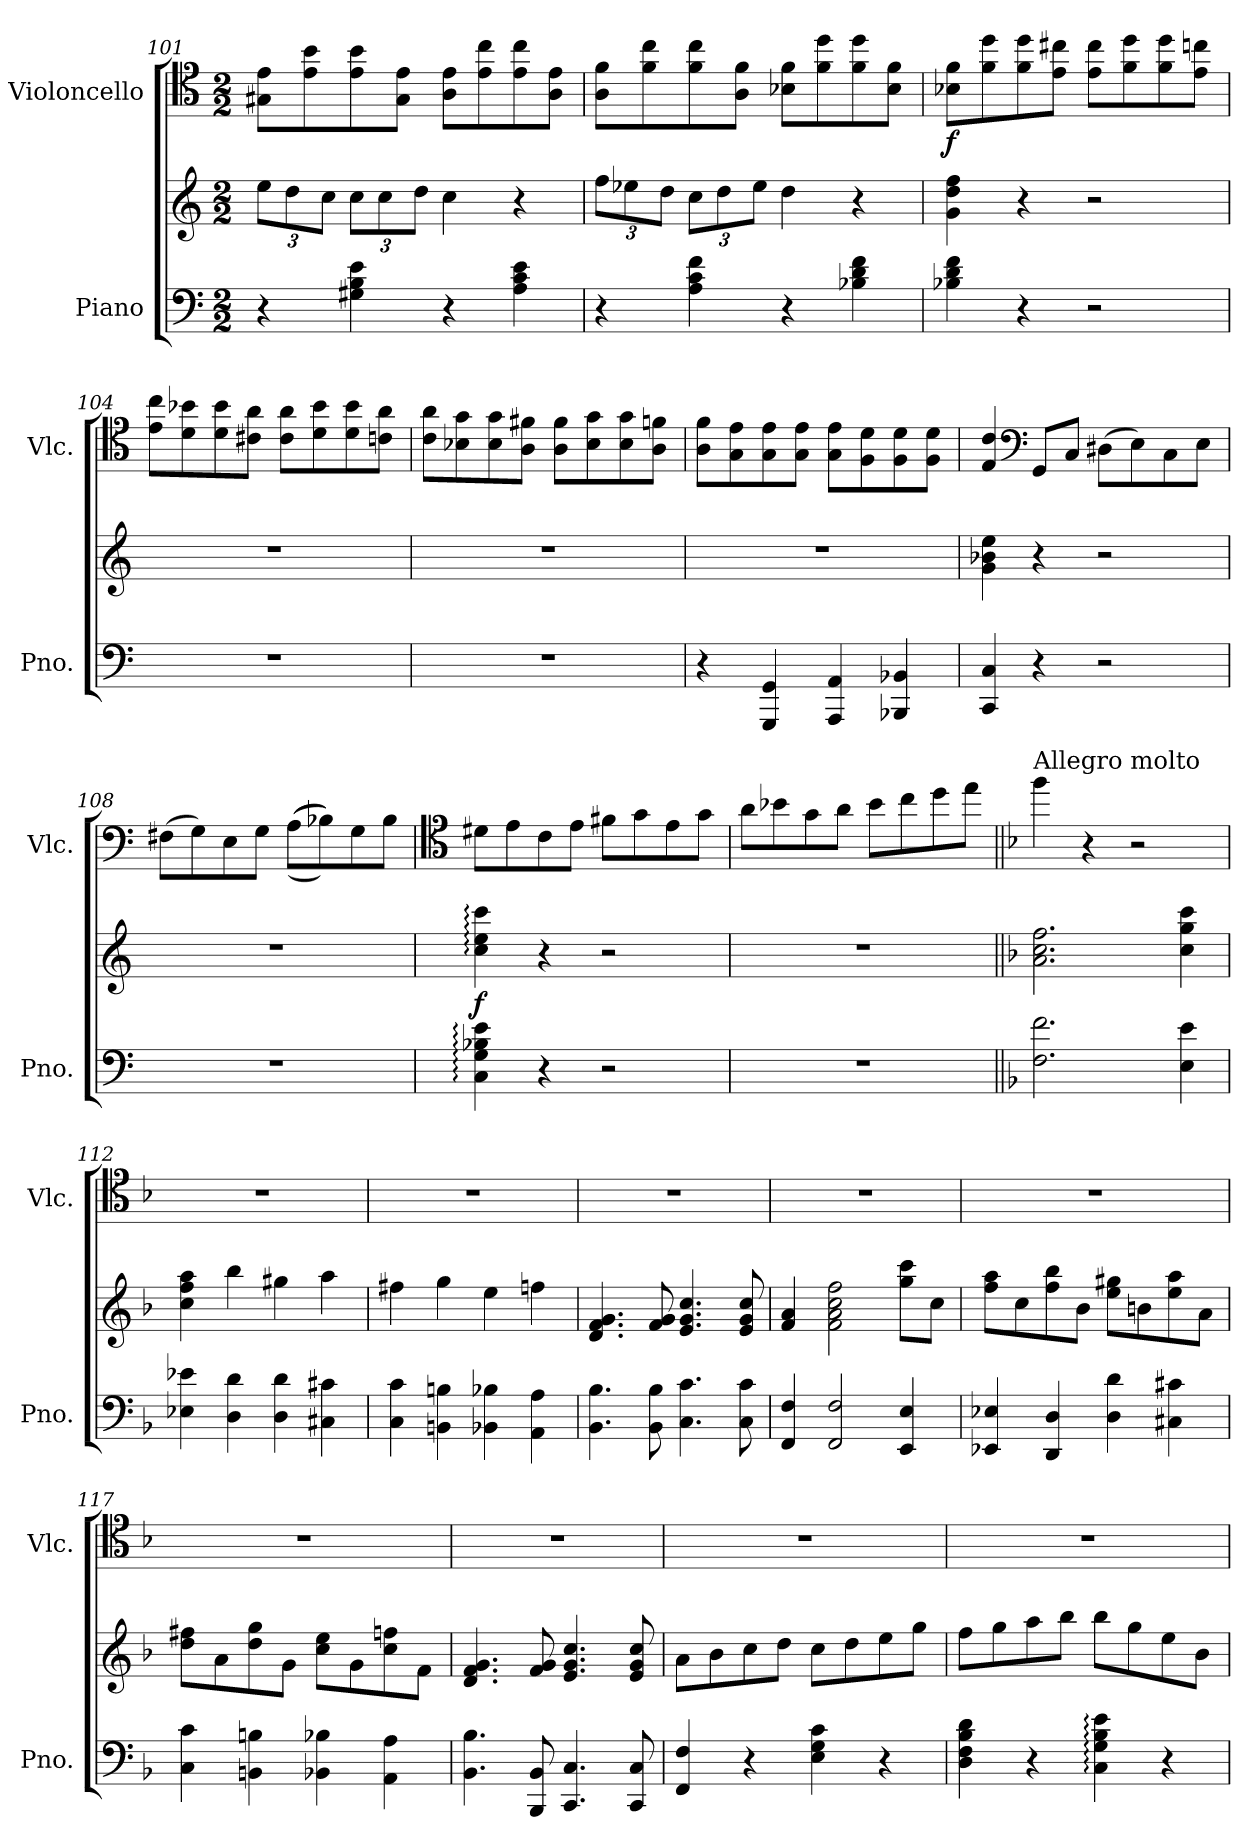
**kern	**kern	**dynam	**kern	**dynam
*part2	*part2	*part2	*part1	*part1
*staff3	*staff2	*staff2/3	*staff1	*staff1
*I"Piano	*	*	*I"Violoncello	*
*I'Pno.	*	*	*I'Vlc.	*
*clefF4	*clefG2	*	*clefC4	*
*k[]	*k[]	*	*k[]	*
*M2/2	*M2/2	*	*M2/2	*
*	*Xbrackettup	*	*	*
=101	=101	=101	=101	=101
4r	12ee\L	.	8G#X\ 8e\L	.
.	12dd\	.	.	.
.	.	.	8e\ 8b\	.
.	12cc\J	.	.	.
4G#X\ 4B\ 4e\	12cc\L	.	8e\ 8b\	.
.	12cc\	.	.	.
.	.	.	8G#\ 8e\J	.
.	12dd\J	.	.	.
4r	4cc\	.	8A\ 8e\L	.
.	.	.	8e\ 8cc\	.
4A\ 4c\ 4e\	4r	.	8e\ 8cc\	.
.	.	.	8A\ 8e\J	.
!!LO:LB:g=z
=102	=102	=102	=102	=102
4r	12ff\L	.	8A\ 8f\L	.
.	12ee-X\	.	.	.
.	.	.	8f\ 8cc\	.
.	12dd\J	.	.	.
4A\ 4c\ 4f\	12cc\L	.	8f\ 8cc\	.
.	12dd\	.	.	.
.	.	.	8A\ 8f\J	.
.	12ee-\J	.	.	.
4r	4dd\	.	8B-X\ 8f\L	.
.	.	.	8f\ 8dd\	.
4B-X\ 4d\ 4f\	4r	.	8f\ 8dd\	.
.	.	.	8B-\ 8f\J	.
=103	=103	=103	=103	=103
!	!	!	!	!LO:DY:b
4B-X\ 4d\ 4f\	4g\ 4dd\ 4ff\	.	8B-X\ 8f\L	f
.	.	.	8f\ 8dd\	.
4r	4r	.	8f\ 8dd\	.
.	.	.	8e\ 8cc#X\J	.
2r	2r	.	8e\ 8cc#\L	.
.	.	.	8f\ 8dd\	.
.	.	.	8f\ 8dd\	.
.	.	.	8e\ 8ccn\J	.
=104	=104	=104	=104	=104
1r	1r	.	8e\ 8cc\L	.
.	.	.	8d\ 8b-X\	.
.	.	.	8d\ 8b-\	.
.	.	.	8c#X\ 8a\J	.
.	.	.	8c#\ 8a\L	.
.	.	.	8d\ 8b-\	.
.	.	.	8d\ 8b-\	.
.	.	.	8cn\ 8a\J	.
=105	=105	=105	=105	=105
1r	1r	.	8c\ 8a\L	.
.	.	.	8B-X\ 8g\	.
.	.	.	8B-\ 8g\	.
.	.	.	8A\ 8f#X\J	.
.	.	.	8A\ 8f#\L	.
.	.	.	8B-\ 8g\	.
.	.	.	8B-\ 8g\	.
.	.	.	8A\ 8fn\J	.
!!LO:PB:g=z
=106	=106	=106	=106	=106
4r	1r	.	8A\ 8f\L	.
.	.	.	8G\ 8e\	.
4GGG/ 4GG/	.	.	8G\ 8e\	.
.	.	.	8G\ 8e\J	.
4AAA/ 4AA/	.	.	8G\ 8e\L	.
.	.	.	8F\ 8d\	.
4BBB-X/ 4BB-X/	.	.	8F\ 8d\	.
.	.	.	8F\ 8d\J	.
=107	=107	=107	=107	=107
4CC/ 4C/	4g\ 4b-X\ 4ee\	.	4E/ 4c/	.
*	*	*	*clefF4	*
4r	4r	.	8GG/L	.
.	.	.	8C/J	.
2r	2r	.	(>8D#X\L	.
.	.	.	8E\)	.
.	.	.	8C\	.
.	.	.	8E\J	.
=108	=108	=108	=108	=108
1r	1r	.	(>8F#X\L	.
.	.	.	8G\)	.
.	.	.	8E\	.
.	.	.	8G\J	.
.	.	.	(>(>(>8A\L	.
.	.	.	8B-X\)))	.
.	.	.	8G\	.
.	.	.	8B-\J	.
=109	=109	=109	=109	=109
*	*	*	*clefC4	*
!	!	!LO:DY:b	!	!
4C\: 4G\: 4B-X\: 4e\:	4cc\: 4ee\: 4ccc\:	f	8d#X\L	.
.	.	.	8e\	.
4r	4r	.	8c\	.
.	.	.	8e\J	.
2r	2r	.	8f#X\L	.
.	.	.	8g\	.
.	.	.	8e\	.
.	.	.	8g\J	.
=110	=110	=110	=110	=110
1r	1r	.	8a\L	.
.	.	.	8b-X\	.
.	.	.	8g\	.
.	.	.	8a\J	.
.	.	.	8b-\L	.
.	.	.	8cc\	.
.	.	.	8dd\	.
.	.	.	8ee\J	.
!!LO:LB:g=z
=111||	=111||	=111||	=111||	=111||
*k[b-]	*k[b-]	*	*k[b-]	*
*	*	*	*MM140	*
!	!	!	!LO:TX:a:t=Allegro molto	!
2.F\ 2.f\	2.a\ 2.cc\ 2.ff\	.	4ff\	.
.	.	.	4r	.
.	.	.	2r	.
4E\ 4e\	4cc\ 4gg\ 4ccc\	.	.	.
=112	=112	=112	=112	=112
4E-X\ 4e-X\	4cc\ 4ff\ 4aa\	.	1r	.
4D\ 4d\	4bb-\	.	.	.
4D\ 4d\	4gg#X\	.	.	.
4C#X\ 4c#X\	4aa\	.	.	.
=113	=113	=113	=113	=113
4C\ 4c\	4ff#X\	.	1r	.
4BBn\ 4Bn\	4gg\	.	.	.
4BB-X\ 4B-X\	4ee\	.	.	.
4AA\ 4A\	4ffn\	.	.	.
=114	=114	=114	=114	=114
4.BB-\ 4.B-\	4.d/ 4.f/ 4.g/	.	1r	.
8BB-\ 8B-\	8f/ 8g/	.	.	.
4.C\ 4.c\	4.e/ 4.g/ 4.cc/	.	.	.
8C\ 8c\	8e/ 8g/ 8cc/	.	.	.
=115	=115	=115	=115	=115
4FF/ 4F/	4f/ 4a/	.	1r	.
2FF/ 2F/	2f\ 2a\ 2cc\ 2ff\	.	.	.
4EE/ 4E/	8gg\ 8ccc\L	.	.	.
.	8cc\J	.	.	.
=116	=116	=116	=116	=116
4EE-X/ 4E-X/	8ff\ 8aa\L	.	1r	.
.	8cc\	.	.	.
4DD/ 4D/	8ff\ 8bb-\	.	.	.
.	8b-\J	.	.	.
4D\ 4d\	8ee\ 8gg#X\L	.	.	.
.	8bn\	.	.	.
4C#X\ 4c#X\	8ee\ 8aa\	.	.	.
.	8a\J	.	.	.
=117	=117	=117	=117	=117
4C\ 4c\	8dd\ 8ff#X\L	.	1r	.
.	8a\	.	.	.
4BBn\ 4Bn\	8dd\ 8gg\	.	.	.
.	8g\J	.	.	.
4BB-X\ 4B-X\	8cc\ 8ee\L	.	.	.
.	8g\	.	.	.
4AA\ 4A\	8cc\ 8ffn\	.	.	.
.	8f\J	.	.	.
!!LO:LB:g=z
=118	=118	=118	=118	=118
4.BB-\ 4.B-\	4.d/ 4.f/ 4.g/	.	1r	.
8BBB-/ 8BB-/	8f/ 8g/	.	.	.
4.CC/ 4.C/	4.e/ 4.g/ 4.cc/	.	.	.
8CC/ 8C/	8e/ 8g/ 8cc/	.	.	.
=119	=119	=119	=119	=119
4FF/ 4F/	8a\L	.	1r	.
.	8b-\	.	.	.
4r	8cc\	.	.	.
.	8dd\J	.	.	.
4E\ 4G\ 4c\	8cc\L	.	.	.
.	8dd\	.	.	.
4r	8ee\	.	.	.
.	8gg\J	.	.	.
=120	=120	=120	=120	=120
4D\ 4F\ 4B-\ 4d\	8ff\L	.	1r	.
.	8gg\	.	.	.
4r	8aa\	.	.	.
.	8bb-\J	.	.	.
4C\: 4G\: 4B-\: 4e\:	8bb-\L	.	.	.
.	8gg\	.	.	.
4r	8ee\	.	.	.
.	8b-\J	.	.	.
=	=	=	=	=
*-	*-	*-	*-	*-
